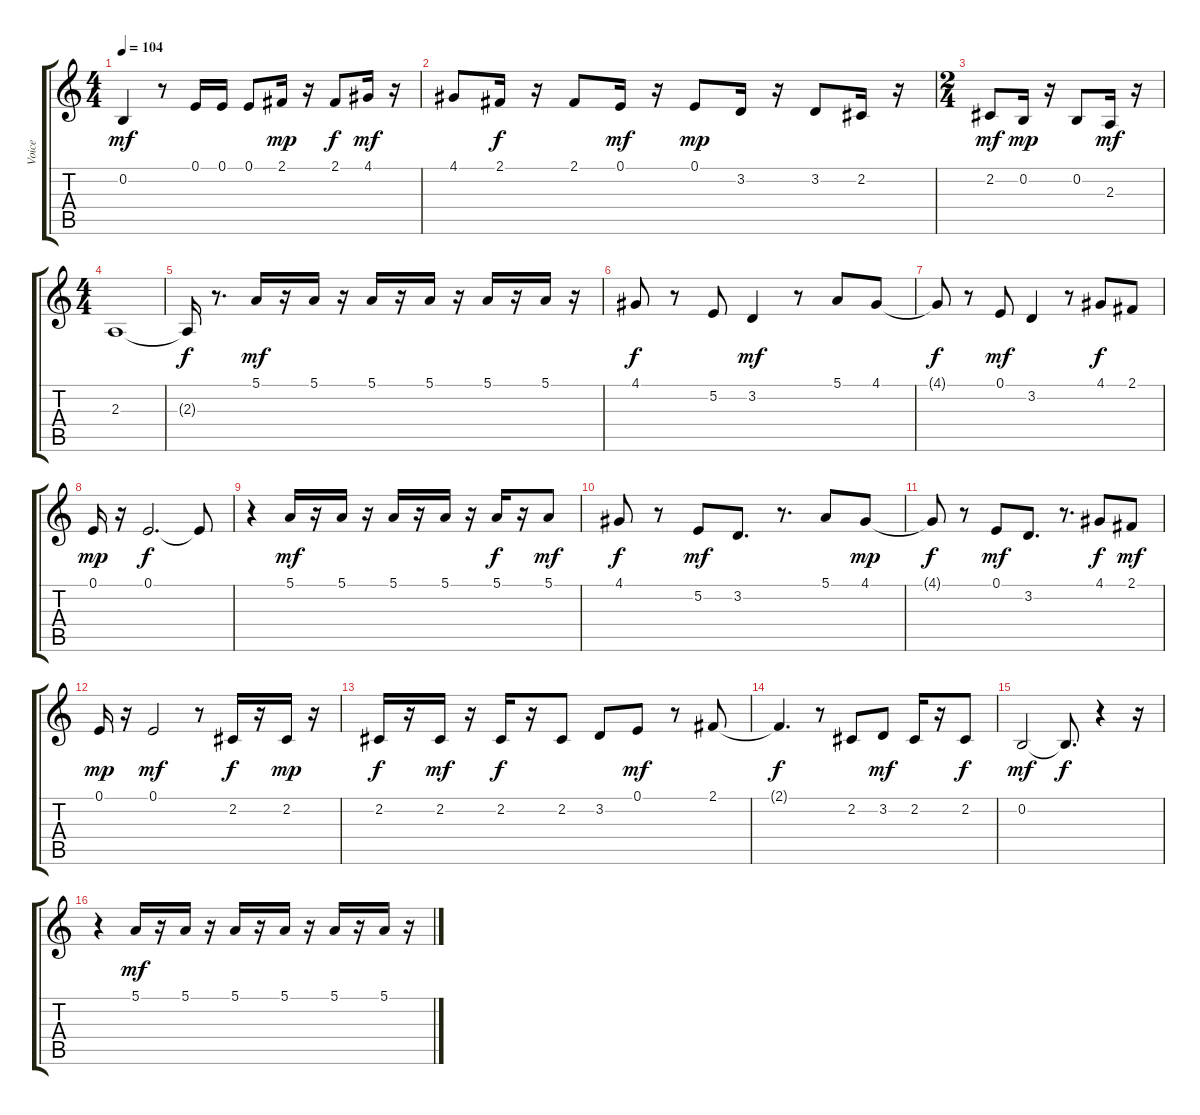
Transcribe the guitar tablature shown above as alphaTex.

\track ("Voice" "Voice") {instrument clarinet}
\staff {score tabs}
\tuning (E4 B3 G3 D3 A2 E2) {hide}
\ts (4 4)
\tempo 104
\clef g2
\ks c
0.2.4{dy mf} r.8 0.1.16 0.1.16 0.1.8 2.1.16{dy mp} r.16 2.1.8{dy f} 4.1.16{dy mf} r.16 |
4.1.8 2.1.16{dy f} r.16 2.1.8 0.1.16{dy mf} r.16 0.1.8{dy mp} 3.2.16 r.16 3.2.8 2.2.16 r.16 |
\ts (2 4)
2.2.8{dy mf} 0.2.16{dy mp} r.16 0.2.8 2.3.16{dy mf} r.16 |
\ts (4 4)
2.3.1 |
2.3{t}.16{dy f} r.8{d} 5.1.16{dy mf} r.16 5.1.16 r.16 5.1.16 r.16 5.1.16 r.16 5.1.16 r.16 5.1.16 r.16 |
4.1.8{dy f} r.8 5.2.8 3.2.4{dy mf} r.8 5.1.8 4.1.8 |
4.1{t}.8{dy f} r.8 0.1.8{dy mf} 3.2.4 r.8 4.1.8{dy f} 2.1.8 |
0.1.16{dy mp} r.16 0.1.2{d dy f} 0.1{t}.8 |
r.4 5.1.16{dy mf} r.16 5.1.16 r.16 5.1.16 r.16 5.1.16 r.16 5.1.16{dy f} r.16 5.1.8{dy mf} |
4.1.8{dy f} r.8 5.2.8{dy mf} 3.2.8{d} r.8{d} 5.1.8 4.1.8{dy mp} |
4.1{t}.8{dy f} r.8 0.1.8{dy mf} 3.2.8{d} r.8{d} 4.1.8{dy f} 2.1.8{dy mf} |
0.1.16{dy mp} r.16 0.1.2{dy mf} r.8 2.2.16{dy f} r.16 2.2.16{dy mp} r.16 |
2.2.16{dy f} r.16 2.2.16{dy mf} r.16 2.2.16{dy f} r.16 2.2.8 3.2.8 0.1.8{dy mf} r.8 2.1.8 |
2.1{t}.4{d dy f} r.8 2.2.8 3.2.8{dy mf} 2.2.16 r.16 2.2.8{dy f} |
0.2.2{dy mf} 0.2{t}.8{d dy f} r.4 r.16 |
r.4 5.1.16{dy mf} r.16 5.1.16 r.16 5.1.16 r.16 5.1.16 r.16 5.1.16 r.16 5.1.16 r.16
